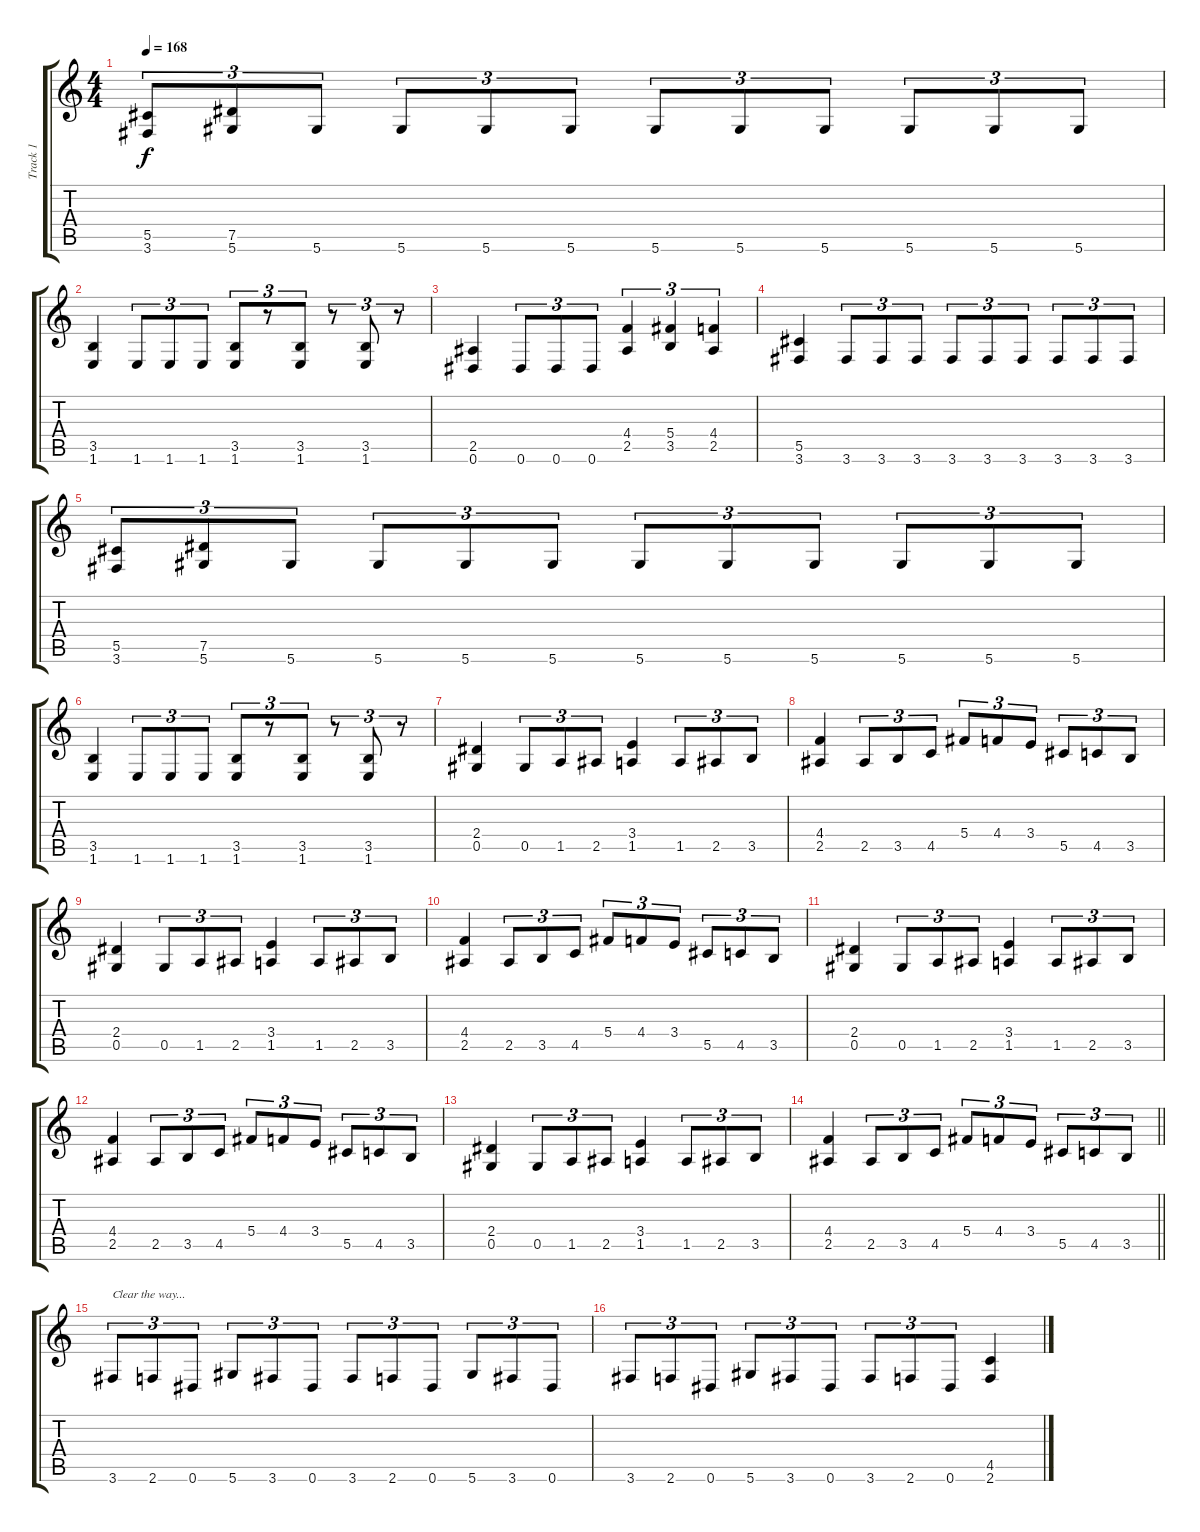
\track ("Track 1" "Track 1") {instrument overdrivenguitar}
\staff {score tabs}
\tuning (Eb4 Bb3 Gb3 Db3 Ab2 Eb2) {hide}
\ts (4 4)
\tempo 168
\clef g2
\ks c
(5.5 3.6).8{tu (3 2) dy f} (7.5 5.6).8{tu (3 2)} 5.6.8{tu (3 2)} 5.6.8{tu (3 2)} 5.6.8{tu (3 2)} 5.6.8{tu (3 2)} 5.6.8{tu (3 2)} 5.6.8{tu (3 2)} 5.6.8{tu (3 2)} 5.6.8{tu (3 2)} 5.6.8{tu (3 2)} 5.6.8{tu (3 2)} |
(3.5 1.6).4 1.6.8{tu (3 2)} 1.6.8{tu (3 2)} 1.6.8{tu (3 2)} (3.5 1.6).8{tu (3 2)} r.8{tu (3 2)} (3.5 1.6).8{tu (3 2)} r.8{tu (3 2)} (3.5 1.6).8{tu (3 2)} r.8{tu (3 2)} |
(2.5 0.6).4 0.6.8{tu (3 2)} 0.6.8{tu (3 2)} 0.6.8{tu (3 2)} (4.4 2.5).4{tu (3 2)} (5.4 3.5).4{tu (3 2)} (4.4 2.5).4{tu (3 2)} |
(5.5 3.6).4 3.6.8{tu (3 2)} 3.6.8{tu (3 2)} 3.6.8{tu (3 2)} 3.6.8{tu (3 2)} 3.6.8{tu (3 2)} 3.6.8{tu (3 2)} 3.6.8{tu (3 2)} 3.6.8{tu (3 2)} 3.6.8{tu (3 2)} |
(5.5 3.6).8{tu (3 2)} (7.5 5.6).8{tu (3 2)} 5.6.8{tu (3 2)} 5.6.8{tu (3 2)} 5.6.8{tu (3 2)} 5.6.8{tu (3 2)} 5.6.8{tu (3 2)} 5.6.8{tu (3 2)} 5.6.8{tu (3 2)} 5.6.8{tu (3 2)} 5.6.8{tu (3 2)} 5.6.8{tu (3 2)} |
(3.5 1.6).4 1.6.8{tu (3 2)} 1.6.8{tu (3 2)} 1.6.8{tu (3 2)} (3.5 1.6).8{tu (3 2)} r.8{tu (3 2)} (3.5 1.6).8{tu (3 2)} r.8{tu (3 2)} (3.5 1.6).8{tu (3 2)} r.8{tu (3 2)} |
(2.4 0.5).4 0.5.8{tu (3 2)} 1.5.8{tu (3 2)} 2.5.8{tu (3 2)} (3.4 1.5).4 1.5.8{tu (3 2)} 2.5.8{tu (3 2)} 3.5.8{tu (3 2)} |
(4.4 2.5).4 2.5.8{tu (3 2)} 3.5.8{tu (3 2)} 4.5.8{tu (3 2)} 5.4.8{tu (3 2)} 4.4.8{tu (3 2)} 3.4.8{tu (3 2)} 5.5.8{tu (3 2)} 4.5.8{tu (3 2)} 3.5.8{tu (3 2)} |
(2.4 0.5).4 0.5.8{tu (3 2)} 1.5.8{tu (3 2)} 2.5.8{tu (3 2)} (3.4 1.5).4 1.5.8{tu (3 2)} 2.5.8{tu (3 2)} 3.5.8{tu (3 2)} |
(4.4 2.5).4 2.5.8{tu (3 2)} 3.5.8{tu (3 2)} 4.5.8{tu (3 2)} 5.4.8{tu (3 2)} 4.4.8{tu (3 2)} 3.4.8{tu (3 2)} 5.5.8{tu (3 2)} 4.5.8{tu (3 2)} 3.5.8{tu (3 2)} |
(2.4 0.5).4 0.5.8{tu (3 2)} 1.5.8{tu (3 2)} 2.5.8{tu (3 2)} (3.4 1.5).4 1.5.8{tu (3 2)} 2.5.8{tu (3 2)} 3.5.8{tu (3 2)} |
(4.4 2.5).4 2.5.8{tu (3 2)} 3.5.8{tu (3 2)} 4.5.8{tu (3 2)} 5.4.8{tu (3 2)} 4.4.8{tu (3 2)} 3.4.8{tu (3 2)} 5.5.8{tu (3 2)} 4.5.8{tu (3 2)} 3.5.8{tu (3 2)} |
(2.4 0.5).4 0.5.8{tu (3 2)} 1.5.8{tu (3 2)} 2.5.8{tu (3 2)} (3.4 1.5).4 1.5.8{tu (3 2)} 2.5.8{tu (3 2)} 3.5.8{tu (3 2)} |
\barLineRight lightlight
(4.4 2.5).4 2.5.8{tu (3 2)} 3.5.8{tu (3 2)} 4.5.8{tu (3 2)} 5.4.8{tu (3 2)} 4.4.8{tu (3 2)} 3.4.8{tu (3 2)} 5.5.8{tu (3 2)} 4.5.8{tu (3 2)} 3.5.8{tu (3 2)} |
3.6.8{tu (3 2) txt "Clear the way..."} 2.6.8{tu (3 2)} 0.6.8{tu (3 2)} 5.6.8{tu (3 2)} 3.6.8{tu (3 2)} 0.6.8{tu (3 2)} 3.6.8{tu (3 2)} 2.6.8{tu (3 2)} 0.6.8{tu (3 2)} 5.6.8{tu (3 2)} 3.6.8{tu (3 2)} 0.6.8{tu (3 2)} |
3.6.8{tu (3 2)} 2.6.8{tu (3 2)} 0.6.8{tu (3 2)} 5.6.8{tu (3 2)} 3.6.8{tu (3 2)} 0.6.8{tu (3 2)} 3.6.8{tu (3 2)} 2.6.8{tu (3 2)} 0.6.8{tu (3 2)} (4.5 2.6).4
